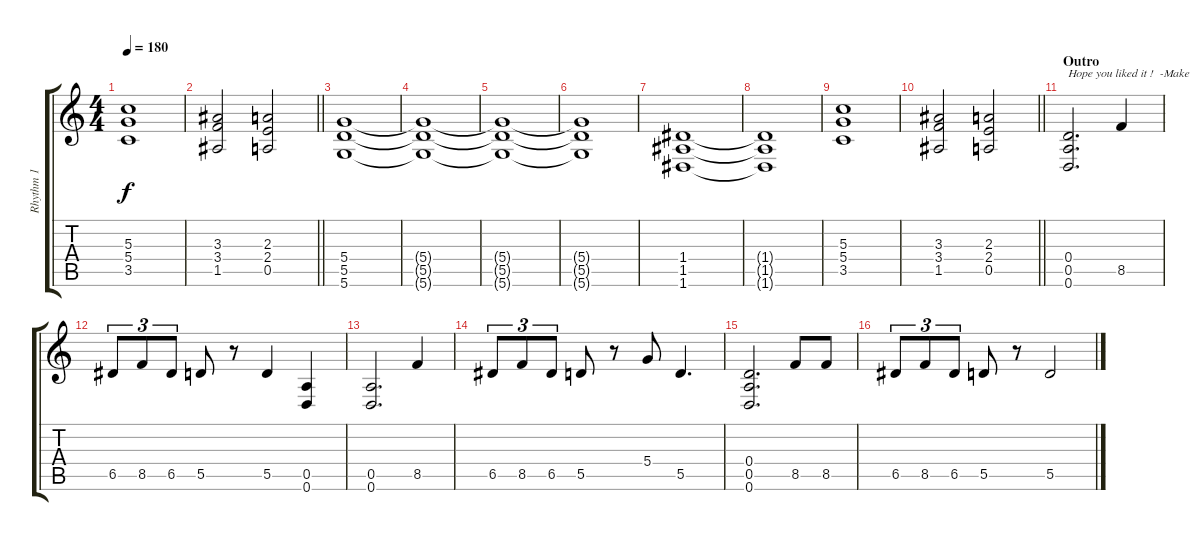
\track ("Rhythm 1" "Rhythm 1") {instrument distortionguitar}
\staff {score tabs}
\tuning (E4 B3 G3 D3 A2 D2) {hide}
\ts (4 4)
\tempo 180
\clef g2
\ks c
(5.3 5.4 3.5).1{dy f} |
\barLineRight lightlight
(3.3 3.4 1.5).2 (2.3 2.4 0.5).2 |
(5.4 5.5 5.6).1 |
(5.4{t} 5.5{t} 5.6{t}).1 |
(5.4{t} 5.5{t} 5.6{t}).1 |
(5.4{t} 5.5{t} 5.6{t}).1 |
(1.4 1.5 1.6).1 |
(1.4{t} 1.5{t} 1.6{t}).1 |
(5.3 5.4 3.5).1 |
\barLineRight lightlight
(3.3 3.4 1.5).2 (2.3 2.4 0.5).2 |
\section ("" "Outro")
(0.4 0.5 0.6).2{d txt "Hope you liked it !  -Make"} 8.5.4 |
6.5.8{tu (3 2)} 8.5.8{tu (3 2)} 6.5.8{tu (3 2)} 5.5.8 r.8 5.5.4 (0.5 0.6).4 |
(0.5 0.6).2{d} 8.5.4 |
6.5.8{tu (3 2)} 8.5.8{tu (3 2)} 6.5.8{tu (3 2)} 5.5.8 r.8 5.4.8 5.5.4{d} |
(0.4 0.5 0.6).2{d} 8.5.8 8.5.8 |
6.5.8{tu (3 2)} 8.5.8{tu (3 2)} 6.5.8{tu (3 2)} 5.5.8 r.8 5.5.2
